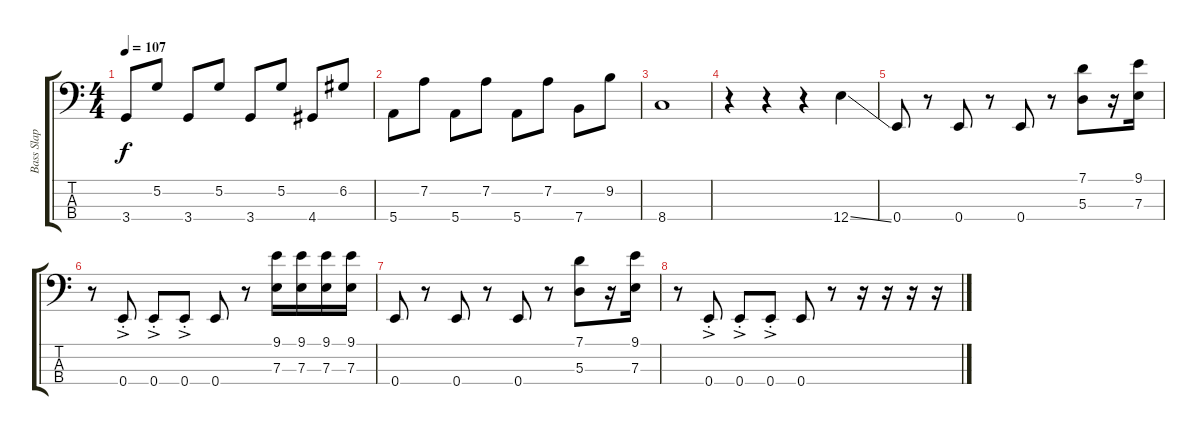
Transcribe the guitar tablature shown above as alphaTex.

\track ("Bass Slap" "Bass Slap") {instrument slapbass1}
\staff {score tabs}
\tuning (G2 D2 A1 E1) {hide}
\ts (4 4)
\tempo 107
\clef f4
\ks c
3.4.8{dy f} 5.2.8 3.4.8 5.2.8 3.4.8 5.2.8 4.4.8 6.2.8 |
5.4.8 7.2.8 5.4.8 7.2.8 5.4.8 7.2.8 7.4.8 9.2.8 |
8.4.1 |
r.4{volume 16 instrument slapbass1} r.4 r.4 12.4{ss}.4 |
0.4.8 r.8 0.4.8 r.8 0.4.8 r.8 (7.1 5.3).8 r.16 (9.1 7.3).16 |
r.8 0.4{ac st}.8 0.4{ac st}.8 0.4{ac st}.8 0.4.8 r.8 (9.1 7.3).16 (9.1 7.3).16 (9.1 7.3).16 (9.1 7.3).16 |
0.4.8 r.8 0.4.8 r.8 0.4.8 r.8 (7.1 5.3).8 r.16 (9.1 7.3).16 |
r.8 0.4{ac st}.8 0.4{ac st}.8 0.4{ac st}.8 0.4.8 r.8 r.16 r.16 r.16 r.16
